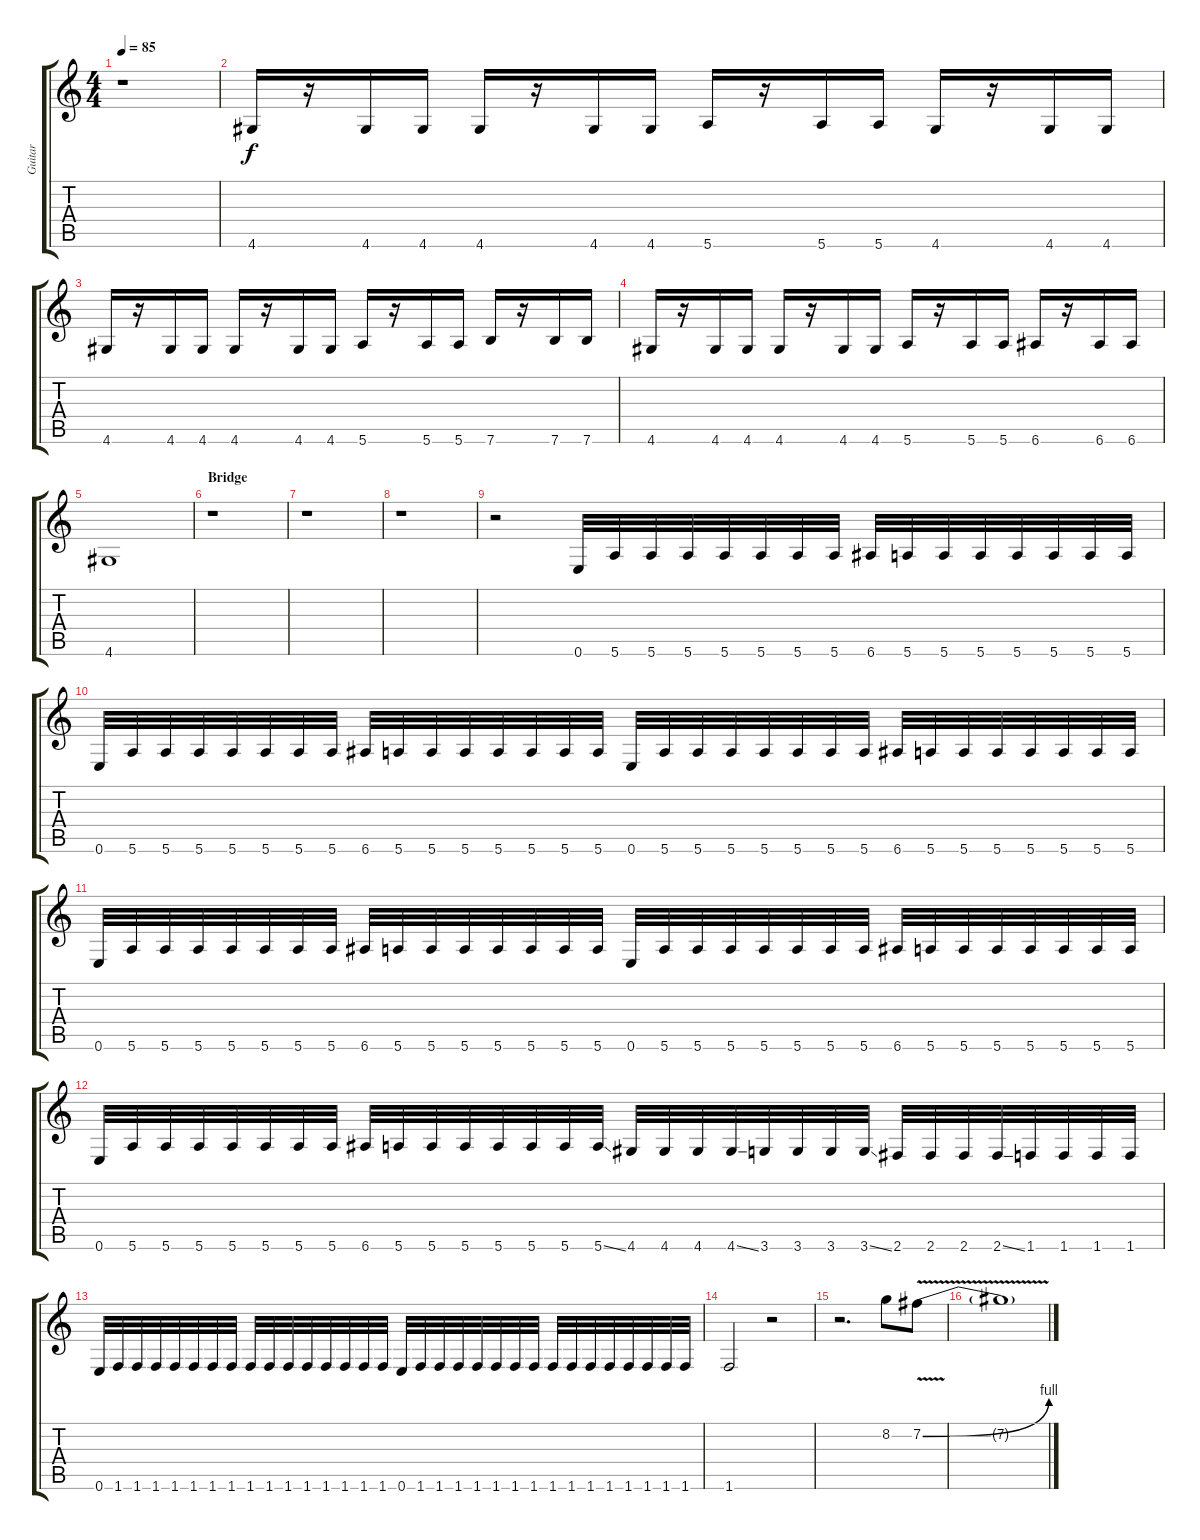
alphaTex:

\track ("Guitar" "Guitar") {instrument overdrivenguitar}
\staff {score tabs}
\tuning (E4 B3 G3 D3 A2 E2) {hide}
\ts (4 4)
\tempo 85
\clef g2
\ks c
r.1{dy f} |
4.6.16 r.16 4.6.16 4.6.16 4.6.16 r.16 4.6.16 4.6.16 5.6.16 r.16 5.6.16 5.6.16 4.6.16 r.16 4.6.16 4.6.16 |
4.6.16 r.16 4.6.16 4.6.16 4.6.16 r.16 4.6.16 4.6.16 5.6.16 r.16 5.6.16 5.6.16 7.6.16 r.16 7.6.16 7.6.16 |
4.6.16 r.16 4.6.16 4.6.16 4.6.16 r.16 4.6.16 4.6.16 5.6.16 r.16 5.6.16 5.6.16 6.6.16 r.16 6.6.16 6.6.16 |
4.6.1 |
\section ("" "Bridge")
r.1 |
r.1 |
r.1 |
r.2 0.6.32 5.6.32 5.6.32 5.6.32 5.6.32 5.6.32 5.6.32 5.6.32 6.6.32 5.6.32 5.6.32 5.6.32 5.6.32 5.6.32 5.6.32 5.6.32 |
0.6.32 5.6.32 5.6.32 5.6.32 5.6.32 5.6.32 5.6.32 5.6.32 6.6.32 5.6.32 5.6.32 5.6.32 5.6.32 5.6.32 5.6.32 5.6.32 0.6.32 5.6.32 5.6.32 5.6.32 5.6.32 5.6.32 5.6.32 5.6.32 6.6.32 5.6.32 5.6.32 5.6.32 5.6.32 5.6.32 5.6.32 5.6.32 |
0.6.32 5.6.32 5.6.32 5.6.32 5.6.32 5.6.32 5.6.32 5.6.32 6.6.32 5.6.32 5.6.32 5.6.32 5.6.32 5.6.32 5.6.32 5.6.32 0.6.32 5.6.32 5.6.32 5.6.32 5.6.32 5.6.32 5.6.32 5.6.32 6.6.32 5.6.32 5.6.32 5.6.32 5.6.32 5.6.32 5.6.32 5.6.32 |
0.6.32 5.6.32 5.6.32 5.6.32 5.6.32 5.6.32 5.6.32 5.6.32 6.6.32 5.6.32 5.6.32 5.6.32 5.6.32 5.6.32 5.6.32 5.6{ss}.32 4.6.32 4.6.32 4.6.32 4.6{ss}.32 3.6.32 3.6.32 3.6.32 3.6{ss}.32 2.6.32 2.6.32 2.6.32 2.6{ss}.32 1.6.32 1.6.32 1.6.32 1.6.32 |
0.6.32 1.6.32 1.6.32 1.6.32 1.6.32 1.6.32 1.6.32 1.6.32 1.6.32 1.6.32 1.6.32 1.6.32 1.6.32 1.6.32 1.6.32 1.6.32 0.6.32 1.6.32 1.6.32 1.6.32 1.6.32 1.6.32 1.6.32 1.6.32 1.6.32 1.6.32 1.6.32 1.6.32 1.6.32 1.6.32 1.6.32 1.6.32 |
1.6.2 r.2 |
r.2{d} 8.2.8 7.2{be (bend 0 0 60 4) v}.8 |
7.2{t}.1
